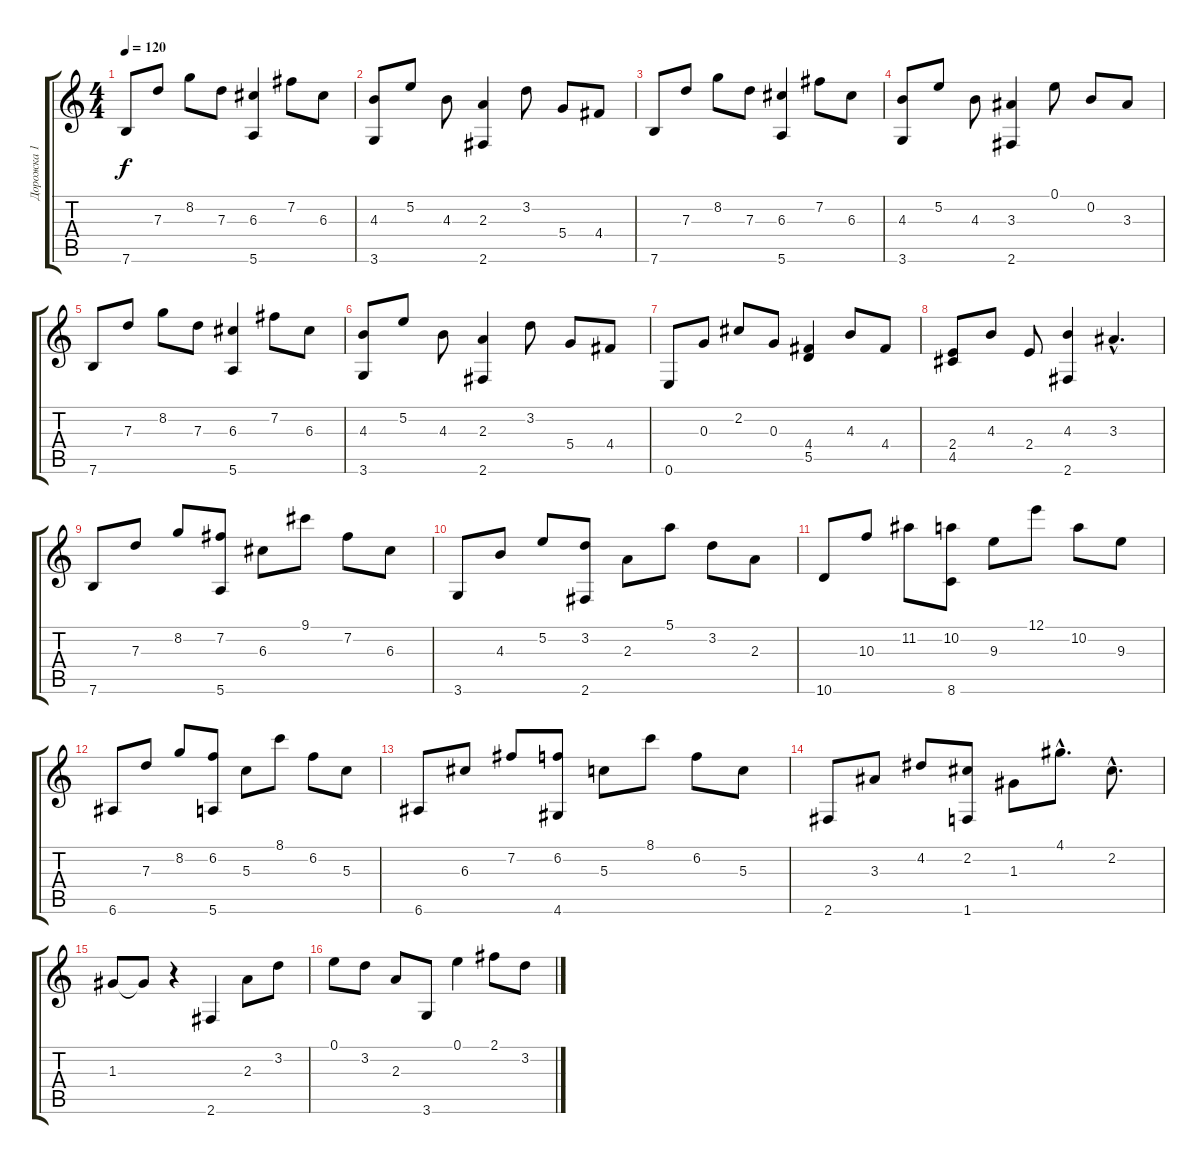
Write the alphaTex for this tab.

\track ("Дорожка 1" "Дорожка 1") {instrument acousticguitarnylon}
\staff {score tabs}
\tuning (E4 B3 G3 D3 A2 E2) {hide}
\ts (4 4)
\tempo 120
\clef g2
\ks c
7.6.8{dy f instrument acousticguitarnylon} 7.3.8 8.2.8 7.3.8 (6.3 5.6).4 7.2.8 6.3.8 |
(4.3 3.6).8 5.2.8 4.3.8 (2.3 2.6).4 3.2.8 5.4.8 4.4.8 |
7.6.8 7.3.8 8.2.8 7.3.8 (6.3 5.6).4 7.2.8 6.3.8 |
(4.3 3.6).8 5.2.8 4.3.8 (3.3 2.6).4 0.1.8 0.2.8 3.3.8 |
7.6.8 7.3.8 8.2.8 7.3.8 (6.3 5.6).4 7.2.8 6.3.8 |
(4.3 3.6).8 5.2.8 4.3.8 (2.3 2.6).4 3.2.8 5.4.8 4.4.8 |
0.6.8 0.3.8 2.2.8 0.3.8 (4.4 5.5).4 4.3.8 4.4.8 |
(2.4 4.5).8 4.3.8 2.4.8 (4.3 2.6).4 3.3{hac}.4{d} |
7.6.8 7.3.8 8.2.8 (7.2 5.6).8 6.3.8 9.1.8 7.2.8 6.3.8 |
3.6.8 4.3.8 5.2.8 (3.2 2.6).8 2.3.8 5.1.8 3.2.8 2.3.8 |
10.6.8 10.3.8 11.2.8 (10.2 8.6).8 9.3.8 12.1.8 10.2.8 9.3.8 |
6.6.8 7.3.8 8.2.8 (6.2 5.6).8 5.3.8 8.1.8 6.2.8 5.3.8 |
6.6.8 6.3.8 7.2.8 (6.2 4.6).8 5.3.8 8.1.8 6.2.8 5.3.8 |
2.6.8 3.3.8 4.2.8 (2.2 1.6).8 1.3.8 4.1{hac}.8{d} 2.2{hac}.8{d} |
1.3.8 1.3{t}.8 r.4 2.6.4 2.3.8 3.2.8 |
0.1.8 3.2.8 2.3.8 3.6.8 0.1.4 2.1.8 3.2.8
